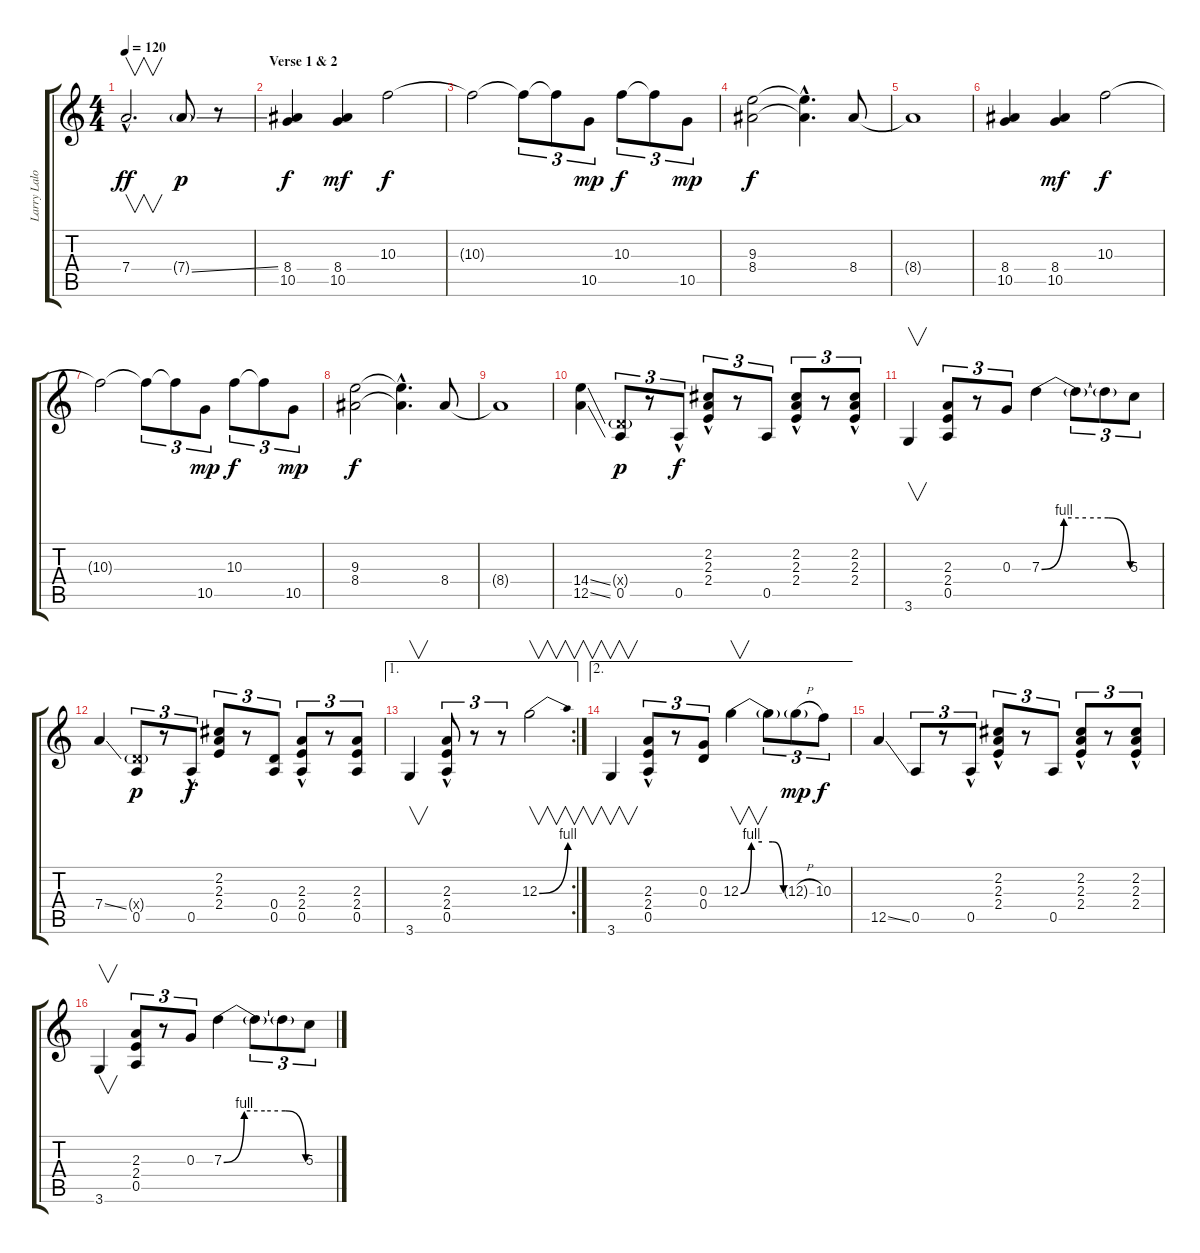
\track ("Larry Lalonde / Guitar" "Larry Lalo") {instrument distortionguitar}
\staff {score tabs}
\tuning (E4 B3 G3 D3 A2 E2) {hide}
\ts (4 4)
\tempo 120
\clef g2
\ks c
7.4{hac}.2{v d dy ff} 7.4{ss g}.8{dy p} r.8 |
\section ("" "Verse 1 & 2")
(8.4 10.5).4{dy f} (8.4 10.5).4{dy mf} 10.3.2{dy f} |
10.3{t}.2 10.3{t}.8{tu (3 2)} 10.3{t}.8{tu (3 2)} 10.5.8{tu (3 2) dy mp} 10.3.8{tu (3 2) dy f} 10.3{t}.8{tu (3 2)} 10.5.8{tu (3 2) dy mp} |
(9.3 8.4).2{dy f} (9.3{hac t} 8.4{hac t}).4{d} 8.4.8 |
8.4{t}.1 |
(8.4 10.5).4 (8.4 10.5).4{dy mf} 10.3.2{dy f} |
10.3{t}.2 10.3{t}.8{tu (3 2)} 10.3{t}.8{tu (3 2)} 10.5.8{tu (3 2) dy mp} 10.3.8{tu (3 2) dy f} 10.3{t}.8{tu (3 2)} 10.5.8{tu (3 2) dy mp} |
(9.3 8.4).2{dy f} (9.3{hac t} 8.4{hac t}).4{d} 8.4.8 |
8.4{t}.1 |
(14.4{ss} 12.5{ss}).4{volume 16} (0.4{g x} 0.5).8{tu (3 2) dy p} r.8{tu (3 2)} 0.5{hac}.8{tu (3 2) dy f} (2.2{hac} 2.3{hac} 2.4{hac}).8{tu (3 2)} r.8{tu (3 2)} 0.5.8{tu (3 2)} (2.2{hac} 2.3{hac} 2.4{hac}).8{tu (3 2)} r.8{tu (3 2)} (2.2{hac} 2.3{hac} 2.4{hac}).8{tu (3 2)} |
3.6.4{v} (2.3 2.4 0.5).8{tu (3 2)} r.8{tu (3 2)} 0.3.8{tu (3 2)} 7.3{be (custom 0 0 15 4 30 4 45 4 60 0)}.4 7.3{t}.8{tu (3 2)} 7.3{t}.8{tu (3 2)} 5.3.8{tu (3 2)} |
7.4{ss}.4 (0.4{g x} 0.5).8{tu (3 2) dy p} r.8{tu (3 2)} 0.5{hac}.8{tu (3 2) dy f} (2.2 2.3 2.4).8{tu (3 2)} r.8{tu (3 2)} (0.4 0.5).8{tu (3 2)} (2.3 2.4{hac} 0.5).8{tu (3 2)} r.8{tu (3 2)} (2.3 2.4 0.5).8{tu (3 2)} |
\ae 1
\rc 2
3.6.4{v} (2.3 2.4 0.5{hac}).8{tu (3 2)} r.8{tu (3 2)} r.8{tu (3 2)} 12.3{be (bend 0 0 60 4)}.2{v} |
\ae 2
3.6.4{v} (2.3 2.4 0.5{hac}).8{tu (3 2)} r.8{tu (3 2)} (0.3 0.4).8{tu (3 2)} 12.3{be (custom 0 0 15 4 30 4 45 4 60 0)}.4{v} 12.3{t}.8{tu (3 2)} 12.3{h g}.8{tu (3 2) dy mp} 10.3.8{tu (3 2) dy f} |
12.5{ss}.4 0.5.8{tu (3 2)} r.8{tu (3 2)} 0.5{hac}.8{tu (3 2)} (2.2{hac} 2.3{hac} 2.4{hac}).8{tu (3 2)} r.8{tu (3 2)} 0.5.8{tu (3 2)} (2.2{hac} 2.3{hac} 2.4{hac}).8{tu (3 2)} r.8{tu (3 2)} (2.2{hac} 2.3{hac} 2.4{hac}).8{tu (3 2)} |
3.6.4{v} (2.3 2.4 0.5).8{tu (3 2)} r.8{tu (3 2)} 0.3.8{tu (3 2)} 7.3{be (custom 0 0 15 4 30 4 45 4 60 0)}.4 7.3{t}.8{tu (3 2)} 7.3{t}.8{tu (3 2)} 5.3.8{tu (3 2)}
